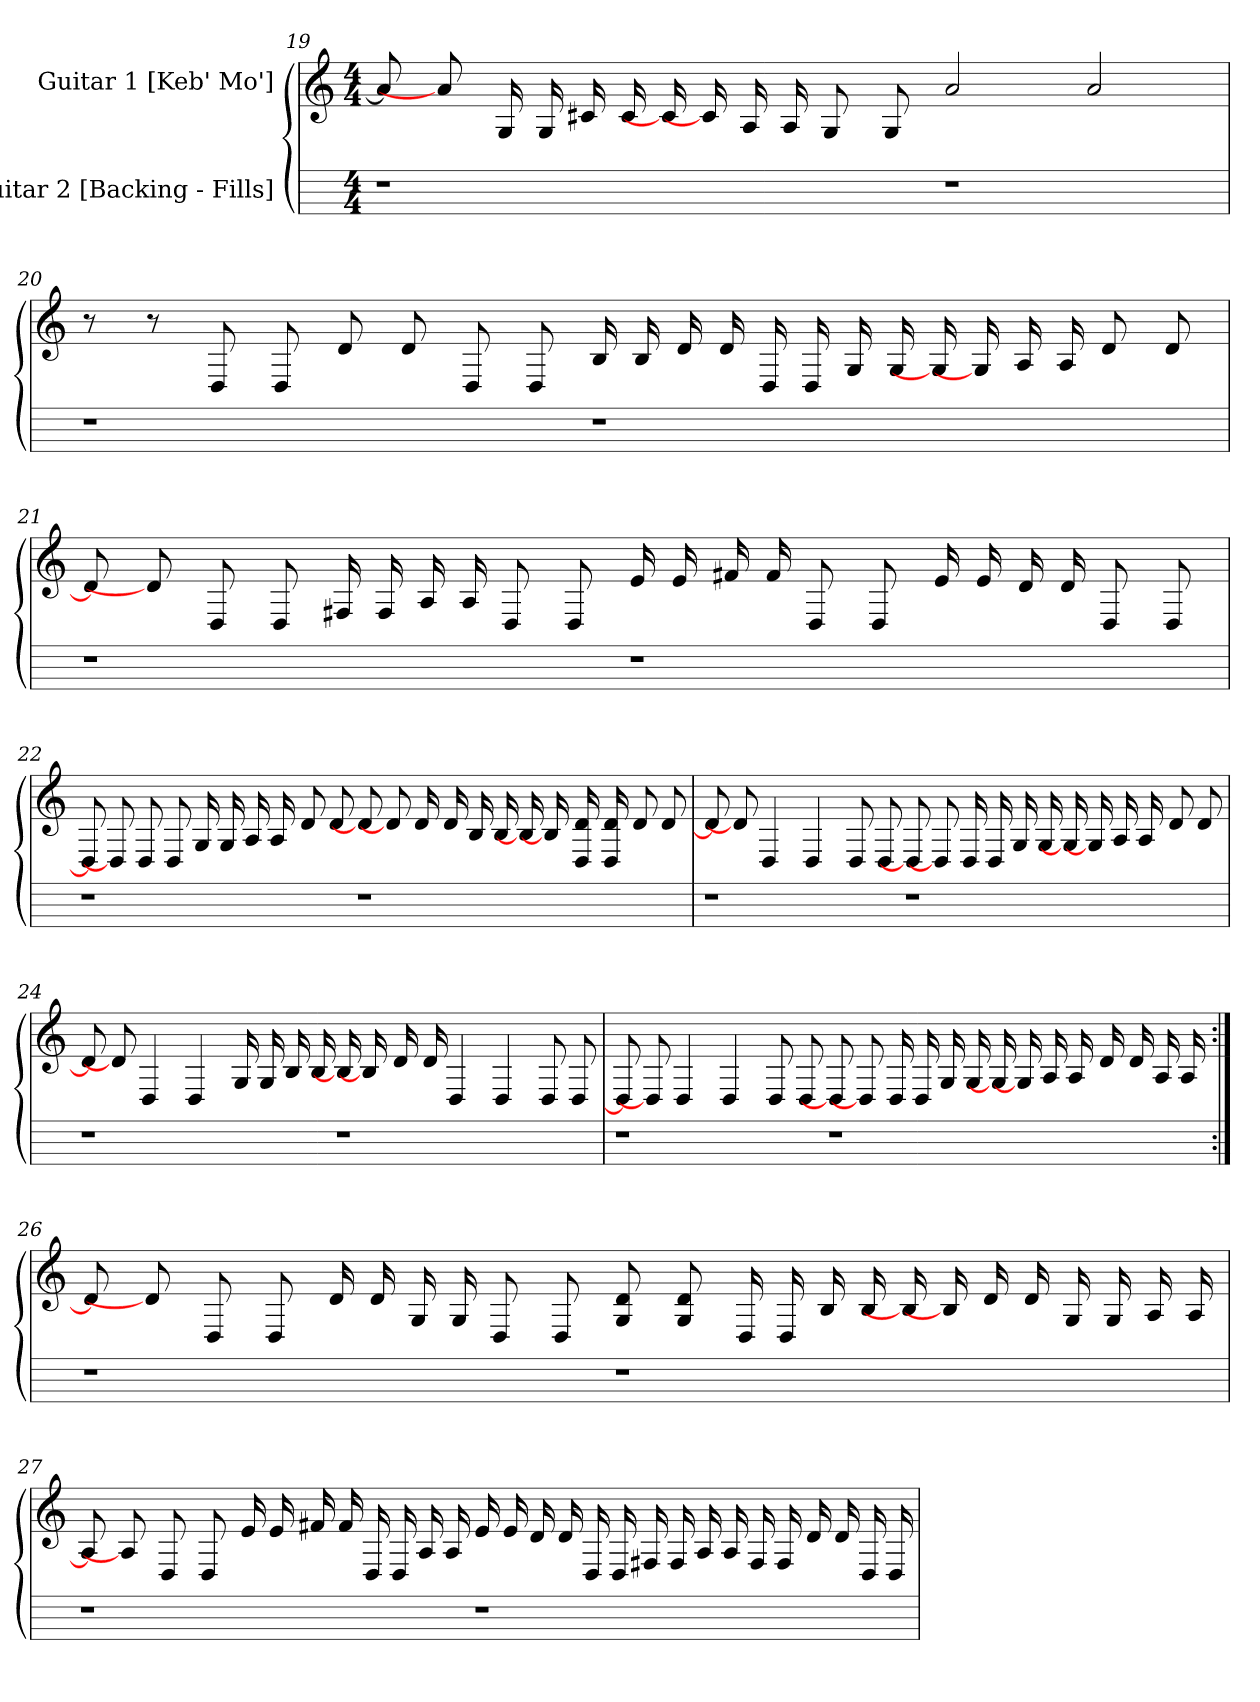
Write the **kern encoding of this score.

**kern	**kern
*part2	*part1
*staff2	*staff1
*I"Guitar 2 [Backing - Fills]	*I"Guitar 1 [Keb' Mo']
*	*
*k[]	*k[]
*M4/4	*M4/4
=19	=19
1r	8a]
.	8a]
.	16G
.	16G
.	16c#
.	16c#
.	16c#]
.	16c#]
.	16A
.	16A
.	8G
.	8G
1r	2a
.	2a
=20	=20
1r	8r
.	8r
.	8D
.	8D
.	8d
.	8d
.	8D
.	8D
1r	16B
.	16B
.	16d
.	16d
.	16D
.	16D
.	16G
.	16G
.	16G]
.	16G]
.	16A
.	16A
.	8d
.	8d
=21	=21
1r	8d]
.	8d]
.	8D
.	8D
.	16F#
.	16F#
.	16A
.	16A
.	8D
.	8D
1r	16e
.	16e
.	16f#
.	16f#
.	8D
.	8D
.	16e
.	16e
.	16d
.	16d
.	8D
.	8D
=22	=22
1r	8D]
.	8D]
.	8D
.	8D
.	16G
.	16G
.	16A
.	16A
.	8d
.	8d
1r	8d]
.	8d]
.	16d
.	16d
.	16B
.	16B
.	16B]
.	16B]
.	16d 16D
.	16d 16D
.	8d
.	8d
=23	=23
1r	8d]
.	8d]
.	4D
.	4D
.	8D
.	8D
1r	8D]
.	8D]
.	16D
.	16D
.	16G
.	16G
.	16G]
.	16G]
.	16A
.	16A
.	8d
.	8d
=24	=24
1r	8d]
.	8d]
.	4D
.	4D
.	16G
.	16G
.	16B
.	16B
1r	16B]
.	16B]
.	16d
.	16d
.	4D
.	4D
.	8D
.	8D
=25	=25
1r	8D]
.	8D]
.	4D
.	4D
.	8D
.	8D
1r	8D]
.	8D]
.	16D
.	16D
.	16G
.	16G
.	16G]
.	16G]
.	16A
.	16A
.	16d
.	16d
.	16A
.	16A
=26:|!	=26:|!
1r	8d]
.	8d]
.	8D
.	8D
.	16d
.	16d
.	16G
.	16G
.	8D
.	8D
1r	8d 8G
.	8d 8G
.	16D
.	16D
.	16B
.	16B
.	16B]
.	16B]
.	16d
.	16d
.	16G
.	16G
.	16A
.	16A
=27	=27
1r	8A]
.	8A]
.	8D
.	8D
.	16e
.	16e
.	16f#
.	16f#
.	16D
.	16D
.	16A
.	16A
1r	16e
.	16e
.	16d
.	16d
.	16D
.	16D
.	16F#
.	16F#
.	16A
.	16A
.	16F#
.	16F#
.	16d
.	16d
.	16D
.	16D
=	=
*-	*-
